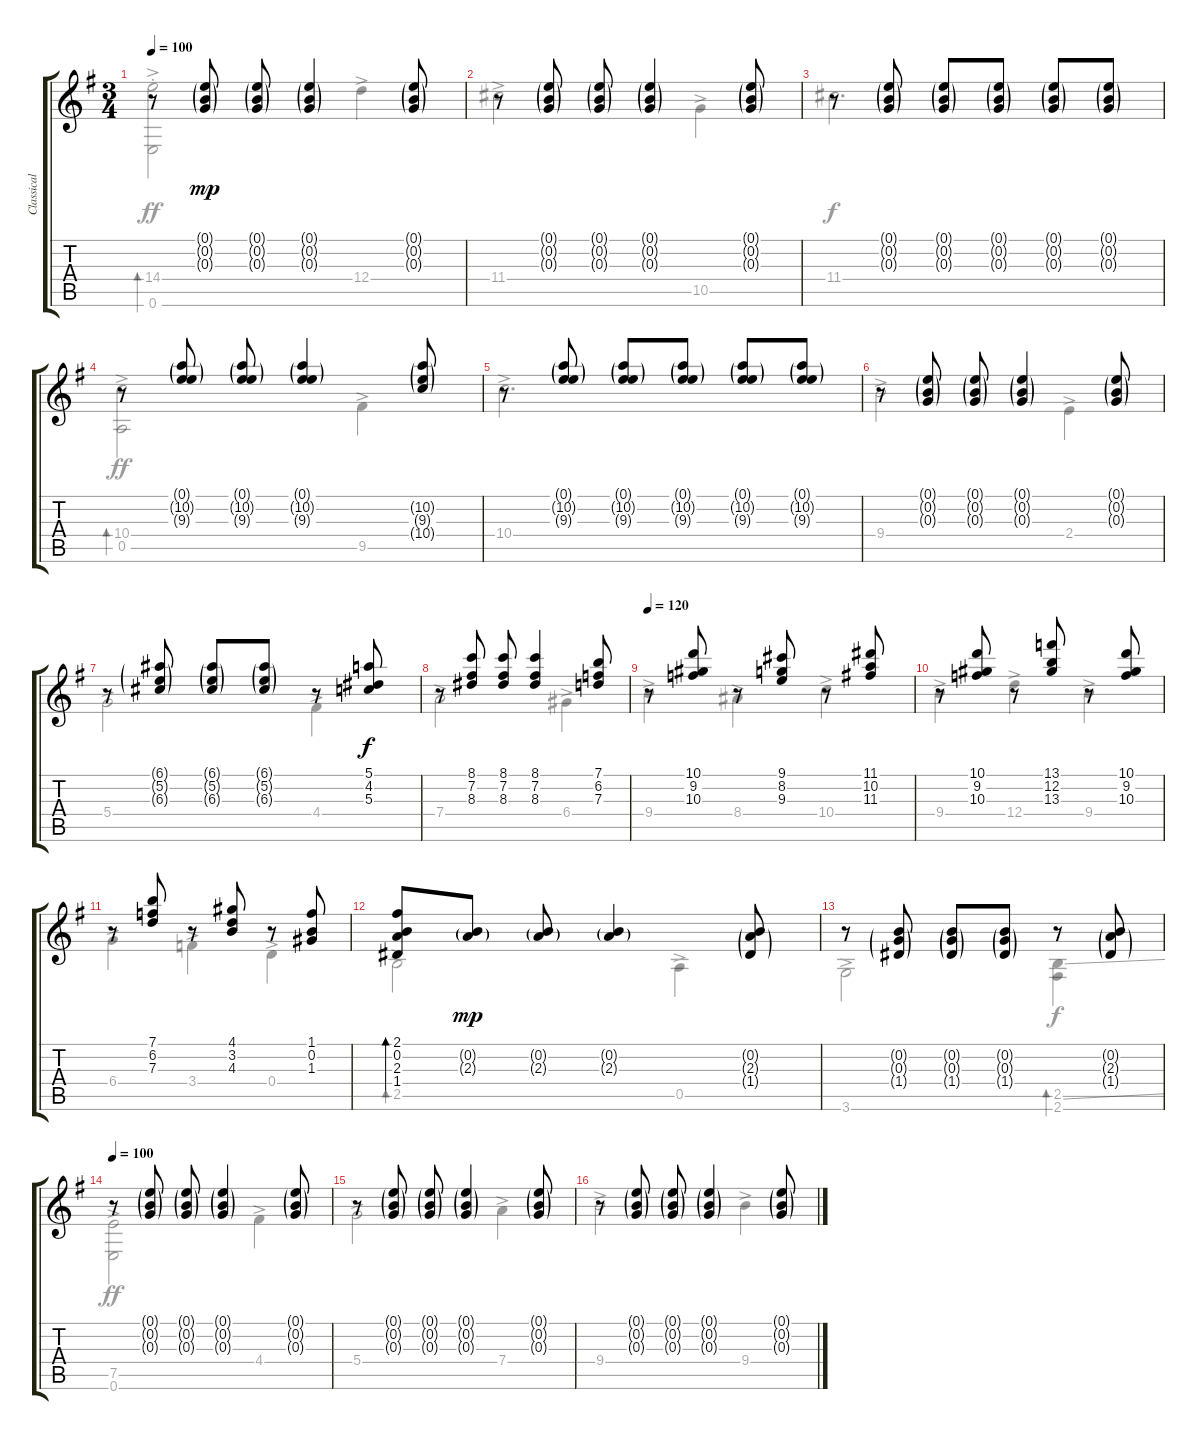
\track ("Classical guitar" "Classical ") {instrument acousticguitarnylon}
\staff {score tabs}
\tuning (E4 B3 G3 D3 A2 E2) {hide}
\voice
\ts (3 4)
\tempo 100
\clef g2
\ks g
r.8{dy mp} (0.1{g} 0.2{g} 0.3{g}).8 (0.1{g} 0.2{g} 0.3{g}).8 (0.1{g} 0.2{g} 0.3{g}).4 (0.1{g} 0.2{g} 0.3{g}).8 |
r.8 (0.1{g} 0.2{g} 0.3{g}).8 (0.1{g} 0.2{g} 0.3{g}).8 (0.1{g} 0.2{g} 0.3{g}).4 (0.1{g} 0.2{g} 0.3{g}).8 |
r.8 (0.1{g} 0.2{g} 0.3{g}).8 (0.1{g} 0.2{g} 0.3{g}).8 (0.1{g} 0.2{g} 0.3{g}).8 (0.1{g} 0.2{g} 0.3{g}).8 (0.1{g} 0.2{g} 0.3{g}).8 |
r.8 (0.1{g} 10.2{g} 9.3{g}).8 (0.1{g} 10.2{g} 9.3{g}).8 (0.1{g} 10.2{g} 9.3{g}).4 (10.2{g} 9.3{g} 10.4{g}).8 |
r.8 (0.1{g} 10.2{g} 9.3{g}).8 (0.1{g} 10.2{g} 9.3{g}).8 (0.1{g} 10.2{g} 9.3{g}).8 (0.1{g} 10.2{g} 9.3{g}).8 (0.1{g} 10.2{g} 9.3{g}).8 |
r.8 (0.1{g} 0.2{g} 0.3{g}).8 (0.1{g} 0.2{g} 0.3{g}).8 (0.1{g} 0.2{g} 0.3{g}).4 (0.1{g} 0.2{g} 0.3{g}).8 |
r.8 (6.1{g} 5.2{g} 6.3{g}).8 (6.1{g} 5.2{g} 6.3{g}).8 (6.1{g} 5.2{g} 6.3{g}).8 r.8 (5.1 4.2 5.3).8{dy f} |
r.8 (8.1 7.2 8.3).8 (8.1 7.2 8.3).8 (8.1 7.2 8.3).4 (7.1 6.2 7.3).8 |
\tempo 120
r.8 (10.1 9.2 10.3).8 r.8 (9.1 8.2 9.3).8 r.8 (11.1 10.2 11.3).8 |
r.8 (10.1 9.2 10.3).8 r.8 (13.1 12.2 13.3).8 r.8 (10.1 9.2 10.3).8 |
r.8 (7.1 6.2 7.3).8 r.8 (4.1 3.2 4.3).8 r.8 (1.1 0.2 1.3).8 |
(2.1 0.2 2.3 1.4).8{bd 30} (0.2{g} 2.3{g}).8{dy mp} (0.2{g} 2.3{g}).8 (0.2{g} 2.3{g}).4 (0.2{g} 2.3{g} 1.4{g}).8 |
r.8 (0.2{g} 0.3{g} 1.4{g}).8 (0.2{g} 0.3{g} 1.4{g}).8 (0.2{g} 0.3{g} 1.4{g}).8 r.8 (0.2{g} 2.3{g} 1.4{g}).8 |
\tempo 100
r.8 (0.1{g} 0.2{g} 0.3{g}).8 (0.1{g} 0.2{g} 0.3{g}).8 (0.1{g} 0.2{g} 0.3{g}).4 (0.1{g} 0.2{g} 0.3{g}).8 |
r.8 (0.1{g} 0.2{g} 0.3{g}).8 (0.1{g} 0.2{g} 0.3{g}).8 (0.1{g} 0.2{g} 0.3{g}).4 (0.1{g} 0.2{g} 0.3{g}).8 |
r.8 (0.1{g} 0.2{g} 0.3{g}).8 (0.1{g} 0.2{g} 0.3{g}).8 (0.1{g} 0.2{g} 0.3{g}).4 (0.1{g} 0.2{g} 0.3{g}).8
\voice
\clef g2
\ottava regular
\simile none
\ks g
(14.4{ac st} 0.6{ac st}).2{bd 30 dy ff} 12.4{ac}.4 |
11.4{ac}.2 10.5{ac}.4 |
11.4.2{d dy f} |
(10.4{ac} 0.5{ac}).2{bd 30 dy ff} 9.5{ac}.4 |
10.4{ac}.2{d} |
9.4{ac}.2 2.4{ac}.4 |
5.4{ac}.2 4.4{ac}.4 |
7.4{ac}.2 6.4{ac}.4 |
9.4{ac}.4 8.4{ac}.4 10.4{ac}.4 |
9.4{ac}.4 12.4{ac}.4 9.4{ac}.4 |
6.4{ac}.4 3.4{ac}.4 0.4{ac}.4 |
2.5{ac}.2{bd 30} 0.5{ac}.4 |
3.6{ac}.2 (2.5{ss} 2.6).4{bd 30 dy f} |
(7.5{ac} 0.6{ac}).2{dy ff} 4.4{ac}.4 |
5.4{ac}.2 7.4{ac}.4 |
9.4{ac}.2 9.4{ss ac}.4
